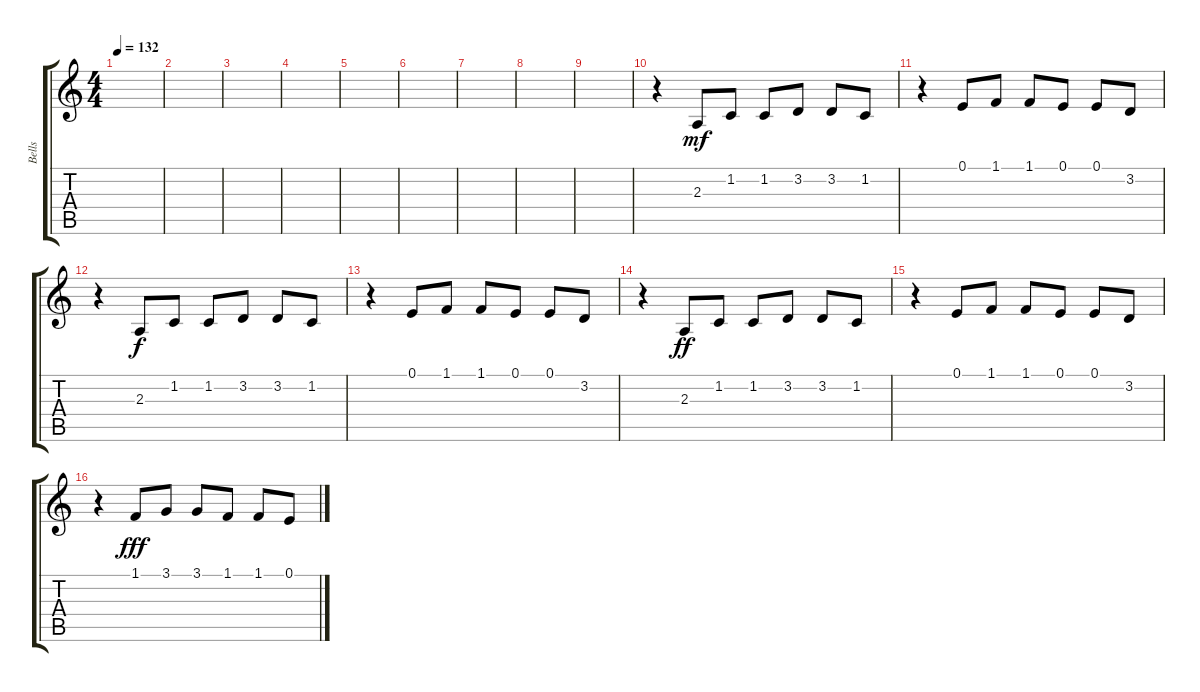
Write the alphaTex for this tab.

\track ("Bells" "Bells") {instrument tubularbells}
\staff {score tabs}
\tuning (E4 B3 G3 D3 A2 E2) {hide}
\ts (4 4)
\tempo 132
\clef g2
\ks c
|
|
|
|
|
|
|
|
|
r.4{volume 16 instrument violin} 2.3.8{dy mf} 1.2.8 1.2.8 3.2.8 3.2.8 1.2.8 |
r.4 0.1.8 1.1.8 1.1.8 0.1.8 0.1.8 3.2.8 |
r.4 2.3.8{dy f} 1.2.8 1.2.8 3.2.8 3.2.8 1.2.8 |
r.4 0.1.8 1.1.8 1.1.8 0.1.8 0.1.8 3.2.8 |
r.4 2.3.8{dy ff} 1.2.8 1.2.8 3.2.8 3.2.8 1.2.8 |
r.4 0.1.8 1.1.8 1.1.8 0.1.8 0.1.8 3.2.8 |
r.4 1.1.8{dy fff} 3.1.8 3.1.8 1.1.8 1.1.8 0.1.8
